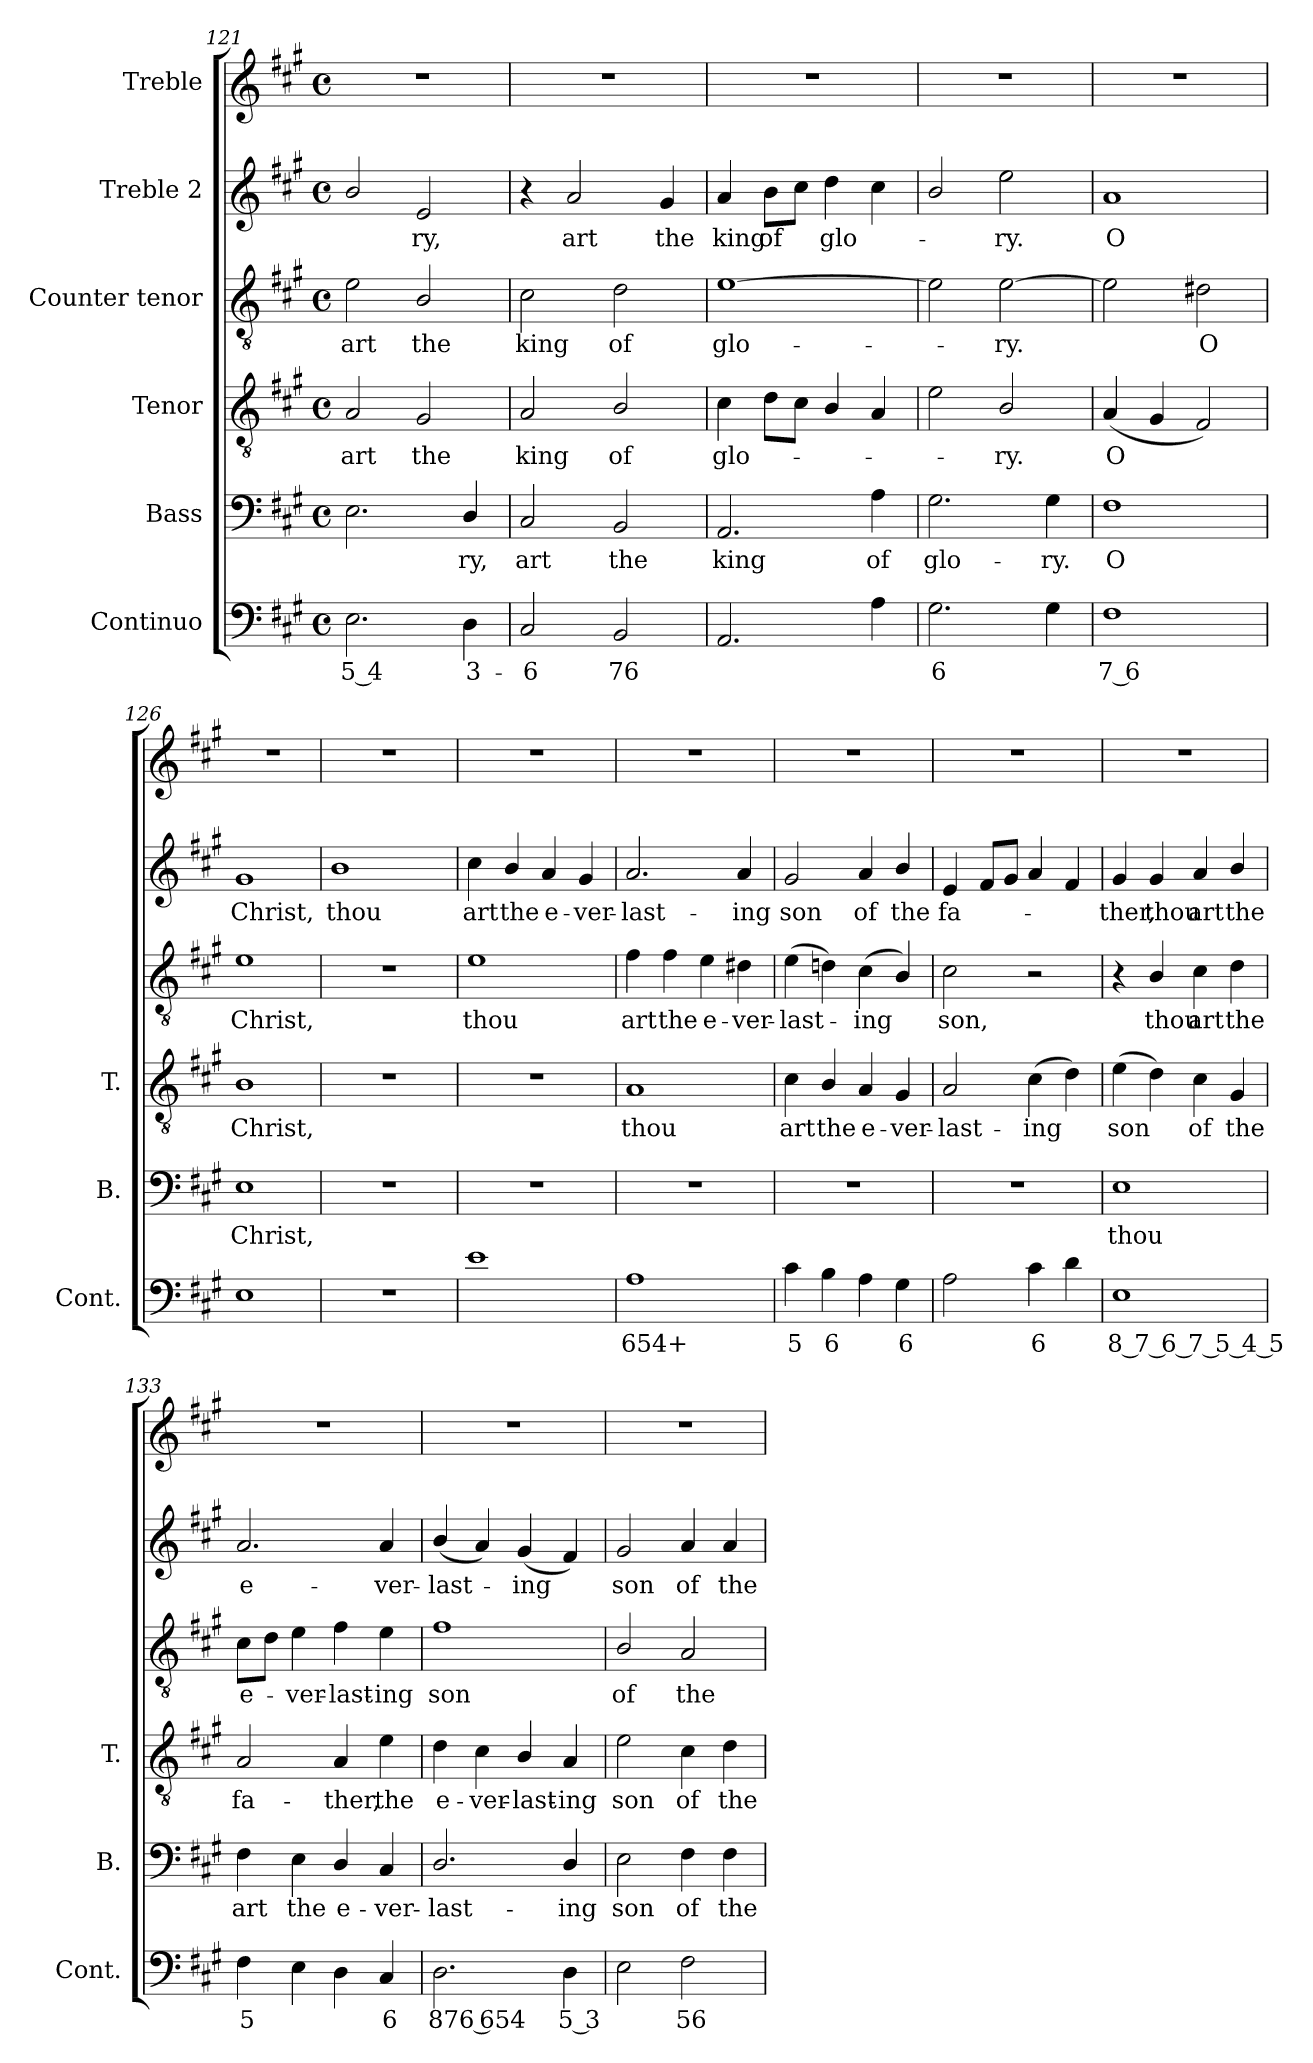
**kern	**text	**kern	**text	**kern	**text	**kern	**text	**kern	**text	**kern
*part6	*part6	*part5	*part5	*part4	*part4	*part3	*part3	*part2	*part2	*part1
*staff6	*staff6	*staff5	*staff5	*staff4	*staff4	*staff3	*staff3	*staff2	*staff2	*staff1
*I"Continuo	*	*I"Bass	*	*I"Tenor	*	*I"Counter tenor	*	*I"Treble 2	*	*I"Treble
*I'Cont.	*	*I'B.	*	*I'T.	*	*	*	*	*	*
*clefF4	*	*clefF4	*	*clefGv2	*	*clefGv2	*	*clefG2	*	*clefG2
*	*	*	*	*ITrd7c12	*	*ITrd7c12	*	*	*	*
*k[f#c#g#]	*	*k[f#c#g#]	*	*k[f#c#g#]	*	*k[f#c#g#]	*	*k[f#c#g#]	*	*k[f#c#g#]
*A:	*	*A:	*	*A:	*	*A:	*	*A:	*	*A:
*M4/4	*	*M4/4	*	*M4/4	*	*M4/4	*	*M4/4	*	*M4/4
*met(c)	*	*met(c)	*	*met(c)	*	*met(c)	*	*met(c)	*	*met(c)
=121	=121	=121	=121	=121	=121	=121	=121	=121	=121	=121
!	!LO:LY:b	!	!	!	!LO:LY:b	!	!LO:LY:b	!	!	!
2.E\	5 4	2.E\	.	2AA/	art	2E\	art	2b/	.	1r
!	!	!	!	!	!LO:LY:b	!	!LO:LY:b	!	!LO:LY:b	!
.	.	.	.	2GG#/	the	2BB/	the	2e/	-ry,	.
!	!LO:LY:b	!	!LO:LY:b	!	!	!	!	!	!	!
4D\	3--	4D/	-ry,	.	.	.	.	.	.	.
=122	=122	=122	=122	=122	=122	=122	=122	=122	=122	=122
!	!LO:LY:b	!	!LO:LY:b	!	!LO:LY:b	!	!LO:LY:b	!	!	!
2C#/	6	2C#/	art	2AA/	king	2C#\	king	4r	.	1r
!	!	!	!	!	!	!	!	!	!LO:LY:b	!
.	.	.	.	.	.	.	.	2a/	art	.
!	!LO:LY:b	!	!LO:LY:b	!	!LO:LY:b	!	!LO:LY:b	!	!	!
2BB/	76	2BB/	the	2BB/	of	2D\	of	.	.	.
!	!	!	!	!	!	!	!	!	!LO:LY:b	!
.	.	.	.	.	.	.	.	4g#/	the	.
=123	=123	=123	=123	=123	=123	=123	=123	=123	=123	=123
!	!	!	!LO:LY:b	!	!LO:LY:b	!	!LO:LY:b	!	!LO:LY:b	!
2.AA/	.	2.AA/	king	4C#\	glo-	[1E	glo-	4a/	king	1r
!	!	!	!	!	!	!	!	!	!LO:LY:b	!
.	.	.	.	8D\L	.	.	.	8b\L	of	.
.	.	.	.	8C#\J	.	.	.	8cc#\J	.	.
!	!	!	!	!	!	!	!	!	!LO:LY:b	!
.	.	.	.	4BB/	.	.	.	4dd\	glo-	.
!	!	!	!LO:LY:b	!	!	!	!	!	!	!
4A\	.	4A\	of	4AA/	.	.	.	4cc#\	.	.
=124	=124	=124	=124	=124	=124	=124	=124	=124	=124	=124
!	!LO:LY:b	!	!LO:LY:b	!	!	!	!	!	!	!
2.G#\	6	2.G#\	glo-	2E\	.	2E\]	.	2b/	.	1r
!	!	!	!	!	!LO:LY:b	!	!LO:LY:b	!	!LO:LY:b	!
.	.	.	.	2BB/	-ry.	[2E\	-ry.	2ee\	-ry.	.
!	!	!	!LO:LY:b	!	!	!	!	!	!	!
4G#\	.	4G#\	-ry.	.	.	.	.	.	.	.
=125	=125	=125	=125	=125	=125	=125	=125	=125	=125	=125
!	!LO:LY:b	!	!LO:LY:b	!	!LO:LY:b	!	!	!	!LO:LY:b	!
1F#	7 6	1F#	O	(<4AA/	O	2E\]	.	1a	O	1r
.	.	.	.	4GG#/	.	.	.	.	.	.
!	!	!	!	!	!	!	!LO:LY:b	!	!	!
.	.	.	.	2FF#/)	.	2D#X\	O	.	.	.
=126	=126	=126	=126	=126	=126	=126	=126	=126	=126	=126
!	!	!	!LO:LY:b	!	!LO:LY:b	!	!LO:LY:b	!	!LO:LY:b	!
1E	.	1E	Christ,	1BB	Christ,	1E	Christ,	1g#	Christ,	1r
!!LO:PB:g=z
=127	=127	=127	=127	=127	=127	=127	=127	=127	=127	=127
!	!	!	!	!	!	!	!	!	!LO:LY:b	!
1r	.	1r	.	1r	.	1r	.	1b	thou	1r
=128	=128	=128	=128	=128	=128	=128	=128	=128	=128	=128
!	!	!	!	!	!	!	!LO:LY:b	!	!LO:LY:b	!
1e	.	1r	.	1r	.	1E	thou	4cc#\	art	1r
!	!	!	!	!	!	!	!	!	!LO:LY:b	!
.	.	.	.	.	.	.	.	4b/	the	.
!	!	!	!	!	!	!	!	!	!LO:LY:b	!
.	.	.	.	.	.	.	.	4a/	e-	.
!	!	!	!	!	!	!	!	!	!LO:LY:b	!
.	.	.	.	.	.	.	.	4g#/	-ver-	.
=129	=129	=129	=129	=129	=129	=129	=129	=129	=129	=129
!	!LO:LY:b	!	!	!	!LO:LY:b	!	!LO:LY:b	!	!LO:LY:b	!
1A	654+	1r	.	1AA	thou	4F#\	art	2.a/	-last-	1r
!	!	!	!	!	!	!	!LO:LY:b	!	!	!
.	.	.	.	.	.	4F#\	the	.	.	.
!	!	!	!	!	!	!	!LO:LY:b	!	!	!
.	.	.	.	.	.	4E\	e-	.	.	.
!	!	!	!	!	!	!	!LO:LY:b	!	!LO:LY:b	!
.	.	.	.	.	.	4D#X\	-ver-	4a/	-ing	.
=130	=130	=130	=130	=130	=130	=130	=130	=130	=130	=130
!	!LO:LY:b	!	!	!	!LO:LY:b	!	!LO:LY:b	!	!LO:LY:b	!
4c#\	5	1r	.	4C#\	art	(>4E\	-last-	2g#/	son	1r
!	!LO:LY:b	!	!	!	!LO:LY:b	!	!	!	!	!
4B\	6	.	.	4BB/	the	4Dn\)	.	.	.	.
!	!	!	!	!	!LO:LY:b	!	!LO:LY:b	!	!LO:LY:b	!
4A\	.	.	.	4AA/	e-	(>4C#\	-ing	4a/	of	.
!	!LO:LY:b	!	!	!	!LO:LY:b	!	!	!	!LO:LY:b	!
4G#\	6	.	.	4GG#/	-ver-	4BB/)	.	4b/	the	.
=131	=131	=131	=131	=131	=131	=131	=131	=131	=131	=131
!	!	!	!	!	!LO:LY:b	!	!LO:LY:b	!	!LO:LY:b	!
2A\	.	1r	.	2AA/	-last-	2C#\	son,	4e/	fa-	1r
.	.	.	.	.	.	.	.	8f#/L	.	.
.	.	.	.	.	.	.	.	8g#/J	.	.
!	!LO:LY:b	!	!	!	!LO:LY:b	!	!	!	!	!
4c#\	6	.	.	(>4C#\	-ing	2r	.	4a/	.	.
4d\	.	.	.	4D\)	.	.	.	4f#/	.	.
=132	=132	=132	=132	=132	=132	=132	=132	=132	=132	=132
!	!LO:LY:b	!	!LO:LY:b	!	!LO:LY:b	!	!	!	!LO:LY:b	!
1E	8 7 6 7 5 4 5	1E	thou	(>4E\	son	4r	.	4g#/	-ther,	1r
!	!	!	!	!	!	!	!LO:LY:b	!	!LO:LY:b	!
.	.	.	.	4D\)	.	4BB/	thou	4g#/	thou	.
!	!	!	!	!	!LO:LY:b	!	!LO:LY:b	!	!LO:LY:b	!
.	.	.	.	4C#\	of	4C#\	art	4a/	art	.
!	!	!	!	!	!LO:LY:b	!	!LO:LY:b	!	!LO:LY:b	!
.	.	.	.	4GG#/	the	4D\	the	4b/	the	.
!!LO:LB:g=z
=133	=133	=133	=133	=133	=133	=133	=133	=133	=133	=133
!	!LO:LY:b	!	!LO:LY:b	!	!LO:LY:b	!	!LO:LY:b	!	!LO:LY:b	!
4F#\	5	4F#\	art	2AA/	fa-	8C#\L	e-	2.a/	e-	1r
.	.	.	.	.	.	8D\J	.	.	.	.
!	!LO:LY:b	!	!LO:LY:b	!	!	!	!LO:LY:b	!	!	!
4E\	--	4E\	the	.	.	4E\	-ver-	.	.	.
!	!	!	!LO:LY:b	!	!LO:LY:b	!	!LO:LY:b	!	!	!
4D\	.	4D/	e-	4AA/	-ther,	4F#\	-last-	.	.	.
!	!LO:LY:b	!	!LO:LY:b	!	!LO:LY:b	!	!LO:LY:b	!	!LO:LY:b	!
4C#/	6	4C#/	-ver-	4E\	the	4E\	-ing	4a/	-ver-	.
=134	=134	=134	=134	=134	=134	=134	=134	=134	=134	=134
!	!LO:LY:b	!	!LO:LY:b	!	!LO:LY:b	!	!LO:LY:b	!	!LO:LY:b	!
2.D\	876 654	2.D/	-last-	4D\	e-	1F#	son	(<4b/	-last-	1r
!	!	!	!	!	!LO:LY:b	!	!	!	!	!
.	.	.	.	4C#\	-ver-	.	.	4a/)	.	.
!	!	!	!	!	!LO:LY:b	!	!	!	!LO:LY:b	!
.	.	.	.	4BB/	-last-	.	.	(<4g#/	-ing	.
!	!LO:LY:b	!	!LO:LY:b	!	!LO:LY:b	!	!	!	!	!
4D\	5 3	4D/	-ing	4AA/	-ing	.	.	4f#/)	.	.
=135	=135	=135	=135	=135	=135	=135	=135	=135	=135	=135
!	!	!	!LO:LY:b	!	!LO:LY:b	!	!LO:LY:b	!	!LO:LY:b	!
2E\	.	2E\	son	2E\	son	2BB/	of	2g#/	son	1r
!	!LO:LY:b	!	!LO:LY:b	!	!LO:LY:b	!	!LO:LY:b	!	!LO:LY:b	!
2F#\	56	4F#\	of	4C#\	of	2AA/	the	4a/	of	.
!	!	!	!LO:LY:b	!	!LO:LY:b	!	!	!	!LO:LY:b	!
.	.	4F#\	the	4D\	the	.	.	4a/	the	.
=	=	=	=	=	=	=	=	=	=	=
*-	*-	*-	*-	*-	*-	*-	*-	*-	*-	*-
